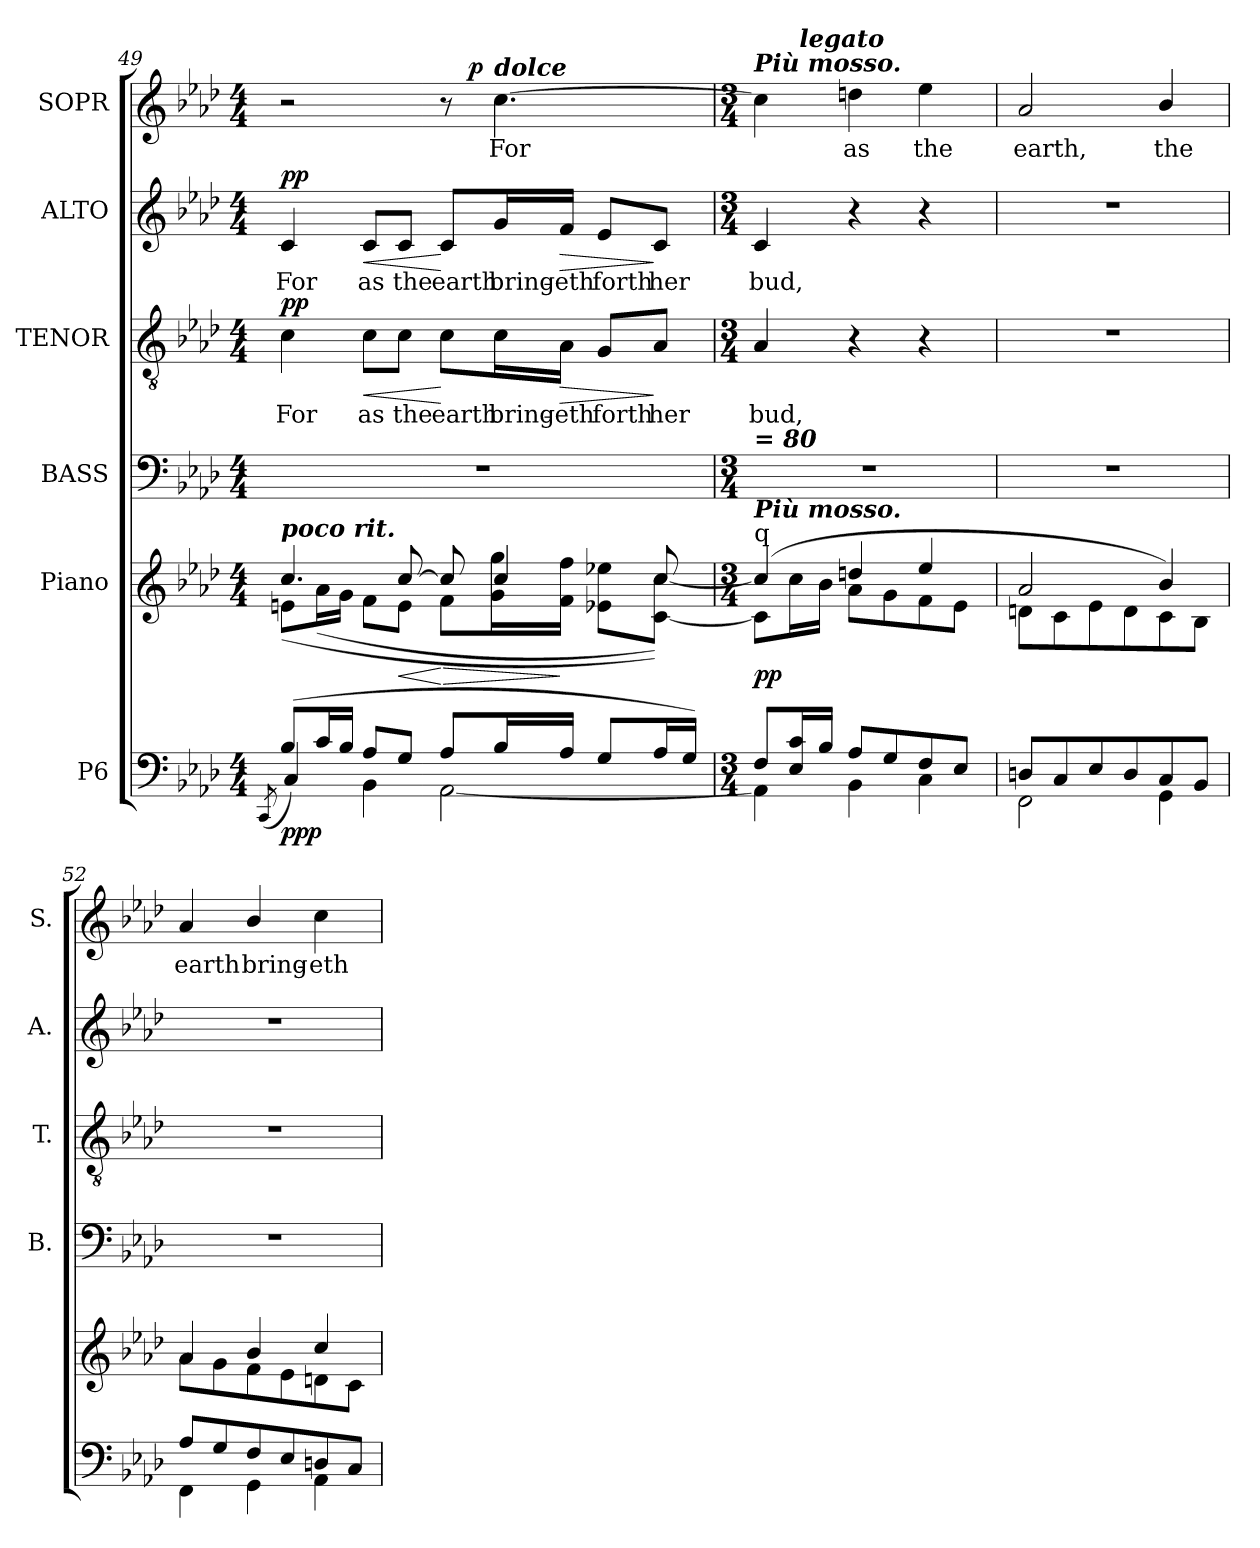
**kern	**dynam	**kern	**dynam	**kern	**kern	**text	**dynam	**kern	**text	**dynam	**kern	**text	**dynam
*part6	*part6	*part5	*part5	*part4	*part3	*part3	*part3	*part2	*part2	*part2	*part1	*part1	*part1
*staff6	*staff6	*staff5	*staff5	*staff4	*staff3	*staff3	*staff3	*staff2	*staff2	*staff2	*staff1	*staff1	*staff1
*I"P6	*	*I"Piano	*	*I"BASS	*I"TENOR	*	*	*I"ALTO	*	*	*I"SOPR	*	*
*	*	*	*	*I'B.	*I'T.	*	*	*I'A.	*	*	*I'S.	*	*
*clefF4	*	*clefG2	*	*clefF4	*clefGv2	*	*	*clefG2	*	*	*clefG2	*	*
*	*	*	*	*	*ITrd7c12	*	*	*	*	*	*	*	*
*k[b-e-a-d-]	*	*k[b-e-a-d-]	*	*k[b-e-a-d-]	*k[b-e-a-d-]	*	*	*k[b-e-a-d-]	*	*	*k[b-e-a-d-]	*	*
*A-:	*	*A-:	*	*A-:	*A-:	*	*	*A-:	*	*	*A-:	*	*
*M4/4	*	*M4/4	*	*M4/4	*M4/4	*	*	*M4/4	*	*	*M4/4	*	*
=49	=49	=49	=49	=49	=49	=49	=49	=49	=49	=49	=49	=49	=49
*^	*	*	*	*	*	*	*	*	*	*	*	*	*
.	(8qCCi/	.	.	.	.	.	.	.	.	.	.	.	.	.
*	*	*	*^	*	*	*	*	*	*	*	*	*	*	*
!	!	!	!	!	!	!	!	!LO:LY:b:color=#000000	!	!	!	!	!	!	!
!	!	!	!	!	!	!	!	!	!	!	!	!	!LO:TX:a:Bi:t=poco rit.	!	!
!	!	!	!LO:TX:a:Bi:t=poco rit.	!	!	!	!	!	!	!	!	!	!	!	!
!	!	!	!	!	!	!	!	!	!	!	!LO:LY:b:color=#000000	!	!	!	!
*	*	*	*	*	*	*	*	*	*	*	*	*	*^	*	*
(8B-i/L	4Ci/)	ppp	4.cci/	(8eni\L	.	1r	4Ci\	For	pp	4ci/	For	pp	2r	2ryy	.	.
16ci/L	.	.	.	(16a-i\L	.	.	.	.	.	.	.	.	.	.	.	.
16B-i/JJ	.	.	.	16gi\JJ	.	.	.	.	.	.	.	.	.	.	.	.
!	!	!	!	!	!	!	!	!LO:LY:b:color=#000000	!LO:HP:b	!	!	!	!	!	!	!
!	!	!	!	!	!	!	!	!	!	!	!LO:LY:b:color=#000000	!LO:HP:b	!	!	!	!
8A-i/L	4BB-i\	.	.	8fi\L	.	.	8Ci\L	as	<	8ci/L	as	<	.	.	.	.
!	!	!	!	!	!LO:HP:b	!	!	!	!	!	!	!	!	!	!	!
!	!	!	!	!	!	!	!	!LO:LY:b:color=#000000	!	!	!	!	!	!	!	!
!	!	!	!	!	!	!	!	!	!	!	!LO:LY:b:color=#000000	!	!	!	!	!
8Gi/J	.	.	[8cci/	8ei\J	<	.	8Ci\J	the	.	8ci/J	the	.	.	.	.	.
!	!	!	!	!	!LO:HP:n=1:b	!	!	!	!	!	!	!	!	!	!	!
!	!	!	!	!	!	!	!	!LO:LY:b:color=#000000	!	!	!	!	!	!	!	!
!	!	!	!	!	!	!	!	!	!	!	!LO:LY:b:color=#000000	!	!	!	!	!
8A-i/L	[2AA-i\	.	8cci/]	8fi\L	[ >	.	8Ci\L	earth	[	8ci/L	earth	[	8r	32ryy	.	.
.	.	.	.	.	.	.	.	.	.	.	.	.	.	64ryy	.	.
.	.	.	.	.	.	.	.	.	.	.	.	.	.	512.ryy	.	.
.	.	.	.	.	.	.	.	.	.	.	.	.	.	4ryy	.	p
!	!	!	!	!	!	!	!	!LO:LY:b:color=#000000	!	!	!	!	!	!	!	!
!	!	!	!	!	!	!	!	!	!	!	!LO:LY:b:color=#000000	!	!	!	!	!
!	!	!	!	!	!	!	!	!	!	!	!	!	!LO:TX:a:Bi:t=dolce	!	!	!
!	!	!	!	!	!	!	!	!	!	!	!	!	!	!	!LO:LY:b:color=#000000	!
16B-i/L	.	.	4cci/	16gi\ 16ggiL	.	.	16Ci\L	bring-	.	16gi/L	bring-	.	[4.cci\	.	For	.
!	!	!	!	!	!	!	!	!LO:LY:b:color=#000000	!LO:HP:b	!	!	!	!	!	!	!
!	!	!	!	!	!	!	!	!	!	!	!LO:LY:b:color=#000000	!LO:HP:b	!	!	!	!
16A-i/JJ	.	.	.	16fi\ 16ffiJJ	]	.	16AA-i\JJ	-eth	>	16fi/JJ	-eth	>	.	.	.	.
!	!	!	!	!	!	!	!	!LO:LY:b:color=#000000	!	!	!	!	!	!	!	!
!	!	!	!	!	!	!	!	!	!	!	!LO:LY:b:color=#000000	!	!	!	!	!
8Gi/L	.	.	.	8e-Xi\ 8ee-XiL	.	.	8GGi/L	forth	.	8e-i/L	forth	.	.	.	.	.
.	.	.	.	.	.	.	.	.	.	.	.	.	.	8ryy	.	.
!	!	!	!	!	!	!	!	!LO:LY:b:color=#000000	!	!	!	!	!	!	!	!
!	!	!	!	!	!	!	!	!	!	!	!LO:LY:b:color=#000000	!	!	!	!	!
16A-i/L	.	.	8cci/	[8ci\ [8cciJ))	.	.	8AA-i/J	her	]	8ci/J	her	]	.	.	.	.
.	.	.	.	.	.	.	.	.	.	.	.	.	.	16ryy	.	.
16Gi/JJ)	.	.	.	.	.	.	.	.	.	.	.	.	.	.	.	.
.	.	.	.	.	.	.	.	.	.	.	.	.	.	128ryy	.	.
.	.	.	.	.	.	.	.	.	.	.	.	.	.	256ryy	.	.
.	.	.	.	.	.	.	.	.	.	.	.	.	.	1024ryy	.	.
!!LO:PB:g=z	!!
=50	=50	=50	=50	=50	=50	=50	=50	=50	=50	=50	=50	=50	=50	=50	=50	=50
*M3/4	*	*	*M3/4	*	*	*M3/4	*M3/4	*	*	*M3/4	*	*	*M3/4	*	*	*
!	!	!	!	!	!	!LO:N:vis=1	!	!	!	!	!	!	!	!	!	!
!	!	!	!	!	!	!	!	!LO:LY:b:color=#000000	!	!	!	!	!	!	!	!
!	!	!	!	!	!	!	!	!	!	!	!	!	!LO:TX:a:Bi:t=Più mosso.	!	!	!
!	!	!	!	!	!	!LO:TX:b:Bi:t=Più mosso.	!	!	!	!	!	!	!	!	!	!
!	!	!	!	!	!	!LO:TX:b:t=q	!	!	!	!	!	!	!	!	!	!
!	!	!	!	!	!	!LO:TX:Bi:t== 80	!	!	!	!	!	!	!	!	!	!
!	!	!	!	!	!	!	!	!	!	!	!LO:LY:b:color=#000000	!	!	!	!	!
8Fi/L	4AA-i\]	.	(4cci/]	8ci\L]	pp	2.r	4AA-i/	bud,	.	4ci/	bud,	.	4cci\]	8ryy	.	.
16E-i/ 16ciL	.	.	.	16cci\L	.	.	.	.	.	.	.	.	.	64ryy	.	.
!	!	!	!	!	!	!	!	!	!	!	!	!	!	!LO:TX:a:Bi:t=legato	!	!
.	.	.	.	.	.	.	.	.	.	.	.	.	.	2ryy	.	.
16B-i/JJ	.	.	.	16b-i\JJ	.	.	.	.	.	.	.	.	.	.	.	.
!	!	!	!	!	!	!	!	!	!	!	!	!	!	!	!LO:LY:b:color=#000000	!
8A-i/L	4BB-i\	.	4ddni/	8a-i\L	.	.	4r	.	.	4r	.	.	4ddni\	.	as	.
8Gi/	.	.	.	8gi\	.	.	.	.	.	.	.	.	.	.	.	.
!	!	!	!	!	!	!	!	!	!	!	!	!	!	!	!LO:LY:b:color=#000000	!
8Fi/	4Ci\	.	4ee-i/	8fi\	.	.	4r	.	.	4r	.	.	4ee-i\	.	the	.
8E-i/J	.	.	.	8e-i\J	.	.	.	.	.	.	.	.	.	.	.	.
.	.	.	.	.	.	.	.	.	.	.	.	.	.	16..ryy	.	.
=51	=51	=51	=51	=51	=51	=51	=51	=51	=51	=51	=51	=51	=51	=51	=51	=51
!	!	!	!	!	!	!LO:N:vis=1	!LO:N:vis=1	!	!	!LO:N:vis=1	!	!	!	!	!	!
*	*	*	*	*	*	*	*	*	*	*	*	*	*v	*v	*	*
*	*	*	*	*	*	*	*	*	*	*	*	*	*^	*	*
!	!	!	!	!	!	!	!	!	!	!	!	!	!	!	!LO:LY:b:color=#000000	!
*	*	*	*	*	*	*	*	*	*	*	*	*	*v	*v	*	*
8Dni/L	2FFi\	.	2a-i/	8dni\L	.	2.r	2.r	.	.	2.r	.	.	2a-i/	earth,	.
8Ci/	.	.	.	8ci\	.	.	.	.	.	.	.	.	.	.	.
8E-i/	.	.	.	8e-i\	.	.	.	.	.	.	.	.	.	.	.
8Di/	.	.	.	8di\	.	.	.	.	.	.	.	.	.	.	.
!	!	!	!	!	!	!	!	!	!	!	!	!	!	!LO:LY:b:color=#000000	!
8Ci/	4GGi\	.	4b-i/)	8ci\	.	.	.	.	.	.	.	.	4b-i/	the	.
8BB-i/J	.	.	.	8B-i\J	.	.	.	.	.	.	.	.	.	.	.
=52	=52	=52	=52	=52	=52	=52	=52	=52	=52	=52	=52	=52	=52	=52	=52
!	!	!	!	!	!	!LO:N:vis=1	!LO:N:vis=1	!	!	!LO:N:vis=1	!	!	!	!	!
!	!	!	!	!	!	!	!	!	!	!	!	!	!	!LO:LY:b:color=#000000	!
8A-i/L	4FFi\	.	4a-i/	8a-i\L	.	2.r	2.r	.	.	2.r	.	.	4a-i/	earth	.
8Gi/	.	.	.	8gi\	.	.	.	.	.	.	.	.	.	.	.
!	!	!	!	!	!	!	!	!	!	!	!	!	!	!LO:LY:b:color=#000000	!
8Fi/	4GGi\	.	4b-i/	8fi\	.	.	.	.	.	.	.	.	4b-i/	bring-	.
8E-i/	.	.	.	8e-i\	.	.	.	.	.	.	.	.	.	.	.
!	!	!	!	!	!	!	!	!	!	!	!	!	!	!LO:LY:b:color=#000000	!
8Dni/	4AA-i\	.	4cci/	8dni\	.	.	.	.	.	.	.	.	4cci\	-eth	.
8Ci/J	.	.	.	8ci\J	.	.	.	.	.	.	.	.	.	.	.
*v	*v	*	*	*	*	*	*	*	*	*	*	*	*	*	*
*	*	*v	*v	*	*	*	*	*	*	*	*	*	*	*
=	=	=	=	=	=	=	=	=	=	=	=	=	=
*-	*-	*-	*-	*-	*-	*-	*-	*-	*-	*-	*-	*-	*-
